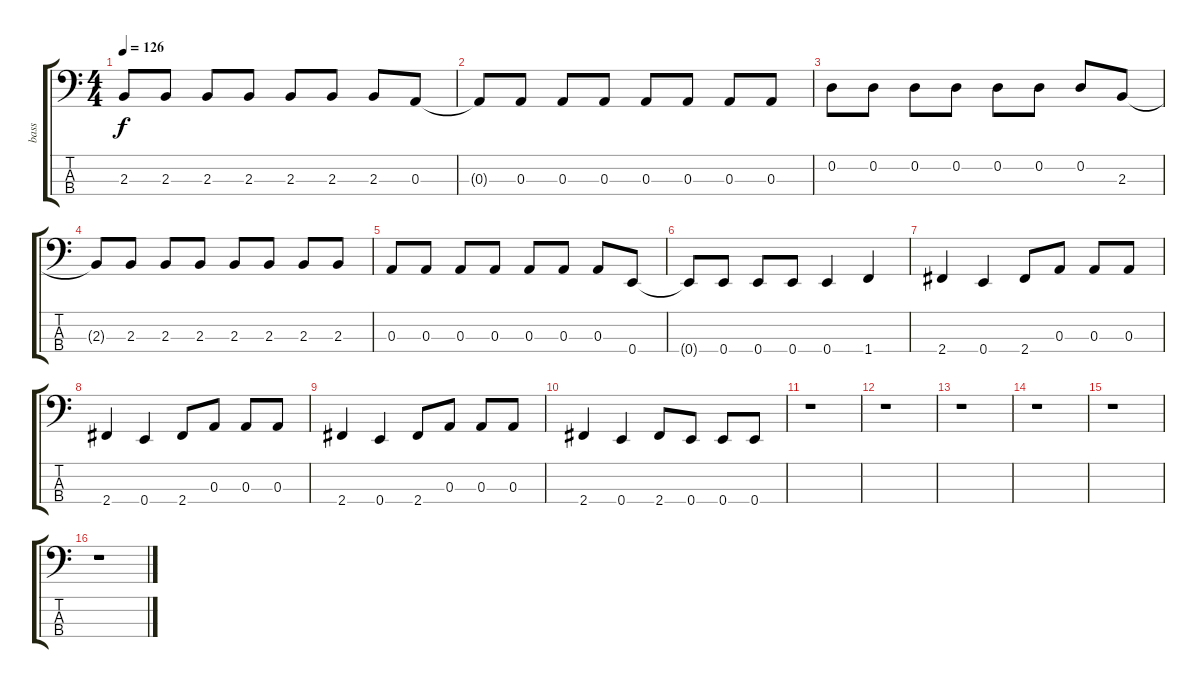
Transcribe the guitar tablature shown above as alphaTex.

\track ("bass" "bass") {instrument electricbassfinger}
\staff {score tabs}
\tuning (G2 D2 A1 E1) {hide}
\ts (4 4)
\tempo 126
\clef f4
\ks c
2.3.8{dy f} 2.3.8 2.3.8 2.3.8 2.3.8 2.3.8 2.3.8 0.3.8 |
0.3{t}.8 0.3.8 0.3.8 0.3.8 0.3.8 0.3.8 0.3.8 0.3.8 |
0.2.8 0.2.8 0.2.8 0.2.8 0.2.8 0.2.8 0.2.8 2.3.8 |
2.3{t}.8 2.3.8 2.3.8 2.3.8 2.3.8 2.3.8 2.3.8 2.3.8 |
0.3.8 0.3.8 0.3.8 0.3.8 0.3.8 0.3.8 0.3.8 0.4.8 |
0.4{t}.8 0.4.8 0.4.8 0.4.8 0.4.4 1.4.4 |
2.4.4 0.4.4 2.4.8 0.3.8 0.3.8 0.3.8 |
2.4.4 0.4.4 2.4.8 0.3.8 0.3.8 0.3.8 |
2.4.4 0.4.4 2.4.8 0.3.8 0.3.8 0.3.8 |
2.4.4 0.4.4 2.4.8 0.4.8 0.4.8 0.4.8 |
r.1 |
r.1 |
r.1 |
r.1 |
r.1 |
r.1
